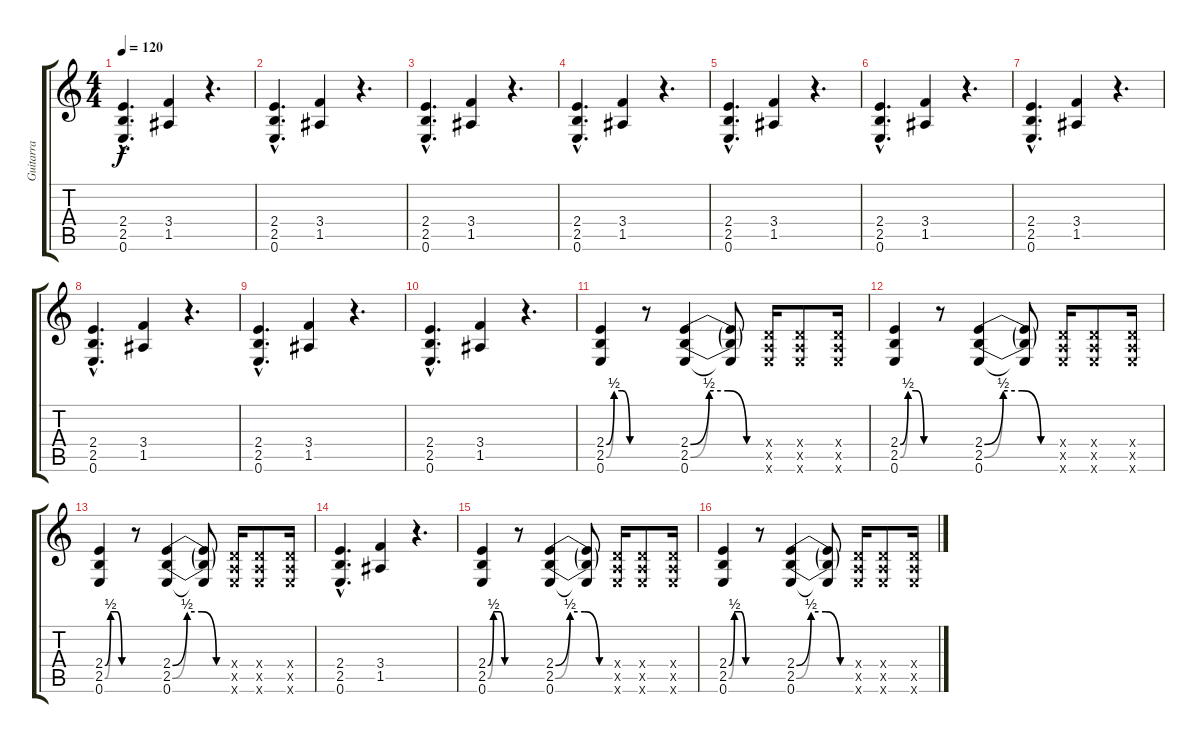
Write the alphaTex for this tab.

\track ("Guitarra" "Guitarra") {instrument distortionguitar}
\staff {score tabs}
\tuning (E4 B3 G3 D3 A2 E2) {hide}
\ts (4 4)
\tempo 120
\clef g2
\ks c
(2.4{hac} 2.5{hac} 0.6{hac}).4{d dy f instrument distortionguitar} (3.4 1.5).4 r.4{d} |
(2.4{hac} 2.5{hac} 0.6{hac}).4{d} (3.4 1.5).4 r.4{d} |
(2.4{hac} 2.5{hac} 0.6{hac}).4{d} (3.4 1.5).4 r.4{d} |
(2.4{hac} 2.5{hac} 0.6{hac}).4{d} (3.4 1.5).4 r.4{d} |
(2.4{hac} 2.5{hac} 0.6{hac}).4{d} (3.4 1.5).4 r.4{d} |
(2.4{hac} 2.5{hac} 0.6{hac}).4{d} (3.4 1.5).4 r.4{d} |
(2.4{hac} 2.5{hac} 0.6{hac}).4{d} (3.4 1.5).4 r.4{d} |
(2.4{hac} 2.5{hac} 0.6{hac}).4{d} (3.4 1.5).4 r.4{d} |
(2.4{hac} 2.5{hac} 0.6{hac}).4{d} (3.4 1.5).4 r.4{d} |
(2.4{hac} 2.5{hac} 0.6{hac}).4{d} (3.4 1.5).4 r.4{d} |
(2.4{be (custom 0 0 15 2 30 2 45 0 60 0)} 2.5{be (custom 0 0 15 2 30 2 45 0 60 0)} 0.6).4 r.8 (2.4{be (custom 0 0 15 2 30 2 45 0 60 0)} 2.5{be (custom 0 0 15 2 30 2 45 0 60 0)} 0.6).4 (2.4{t} 2.5{t} 0.6{t}).8 (0.4{x} 0.5{x} 0.6{x}).16 (0.4{x} 0.5{x} 0.6{x}).8 (0.4{x} 0.5{x} 0.6{x}).16 |
(2.4{be (custom 0 0 15 2 30 2 45 0 60 0)} 2.5{be (custom 0 0 15 2 30 2 45 0 60 0)} 0.6).4 r.8 (2.4{be (custom 0 0 15 2 30 2 45 0 60 0)} 2.5{be (custom 0 0 15 2 30 2 45 0 60 0)} 0.6).4 (2.4{t} 2.5{t} 0.6{t}).8 (0.4{x} 0.5{x} 0.6{x}).16 (0.4{x} 0.5{x} 0.6{x}).8 (0.4{x} 0.5{x} 0.6{x}).16 |
(2.4{be (custom 0 0 15 2 30 2 45 0 60 0)} 2.5{be (custom 0 0 15 2 30 2 45 0 60 0)} 0.6).4 r.8 (2.4{be (custom 0 0 15 2 30 2 45 0 60 0)} 2.5{be (custom 0 0 15 2 30 2 45 0 60 0)} 0.6).4 (2.4{t} 2.5{t} 0.6{t}).8 (0.4{x} 0.5{x} 0.6{x}).16 (0.4{x} 0.5{x} 0.6{x}).8 (0.4{x} 0.5{x} 0.6{x}).16 |
(2.4{hac} 2.5{hac} 0.6{hac}).4{d} (3.4 1.5).4 r.4{d} |
(2.4{be (custom 0 0 15 2 30 2 45 0 60 0)} 2.5{be (custom 0 0 15 2 30 2 45 0 60 0)} 0.6).4 r.8 (2.4{be (custom 0 0 15 2 30 2 45 0 60 0)} 2.5{be (custom 0 0 15 2 30 2 45 0 60 0)} 0.6).4 (2.4{t} 2.5{t} 0.6{t}).8 (0.4{x} 0.5{x} 0.6{x}).16 (0.4{x} 0.5{x} 0.6{x}).8 (0.4{x} 0.5{x} 0.6{x}).16 |
(2.4{be (custom 0 0 15 2 30 2 45 0 60 0)} 2.5{be (custom 0 0 15 2 30 2 45 0 60 0)} 0.6).4 r.8 (2.4{be (custom 0 0 15 2 30 2 45 0 60 0)} 2.5{be (custom 0 0 15 2 30 2 45 0 60 0)} 0.6).4 (2.4{t} 2.5{t} 0.6{t}).8 (0.4{x} 0.5{x} 0.6{x}).16 (0.4{x} 0.5{x} 0.6{x}).8 (0.4{x} 0.5{x} 0.6{x}).16
